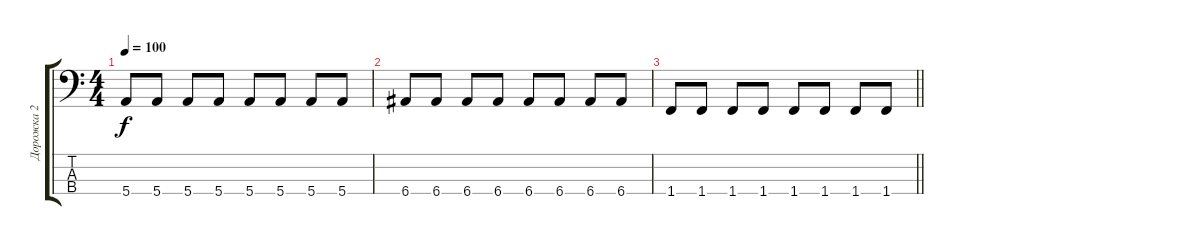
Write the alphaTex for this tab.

\track ("Дорожка 2" "Дорожка 2") {instrument electricbasspick}
\staff {score tabs}
\tuning (G2 D2 A1 E1) {hide}
\ts (4 4)
\tempo 100
\clef f4
\ks c
5.4.8{dy f} 5.4.8 5.4.8 5.4.8 5.4.8 5.4.8 5.4.8 5.4.8 |
6.4.8 6.4.8 6.4.8 6.4.8 6.4.8 6.4.8 6.4.8 6.4.8 |
\barLineRight lightlight
1.4.8 1.4.8 1.4.8 1.4.8 1.4.8 1.4.8 1.4.8 1.4.8
